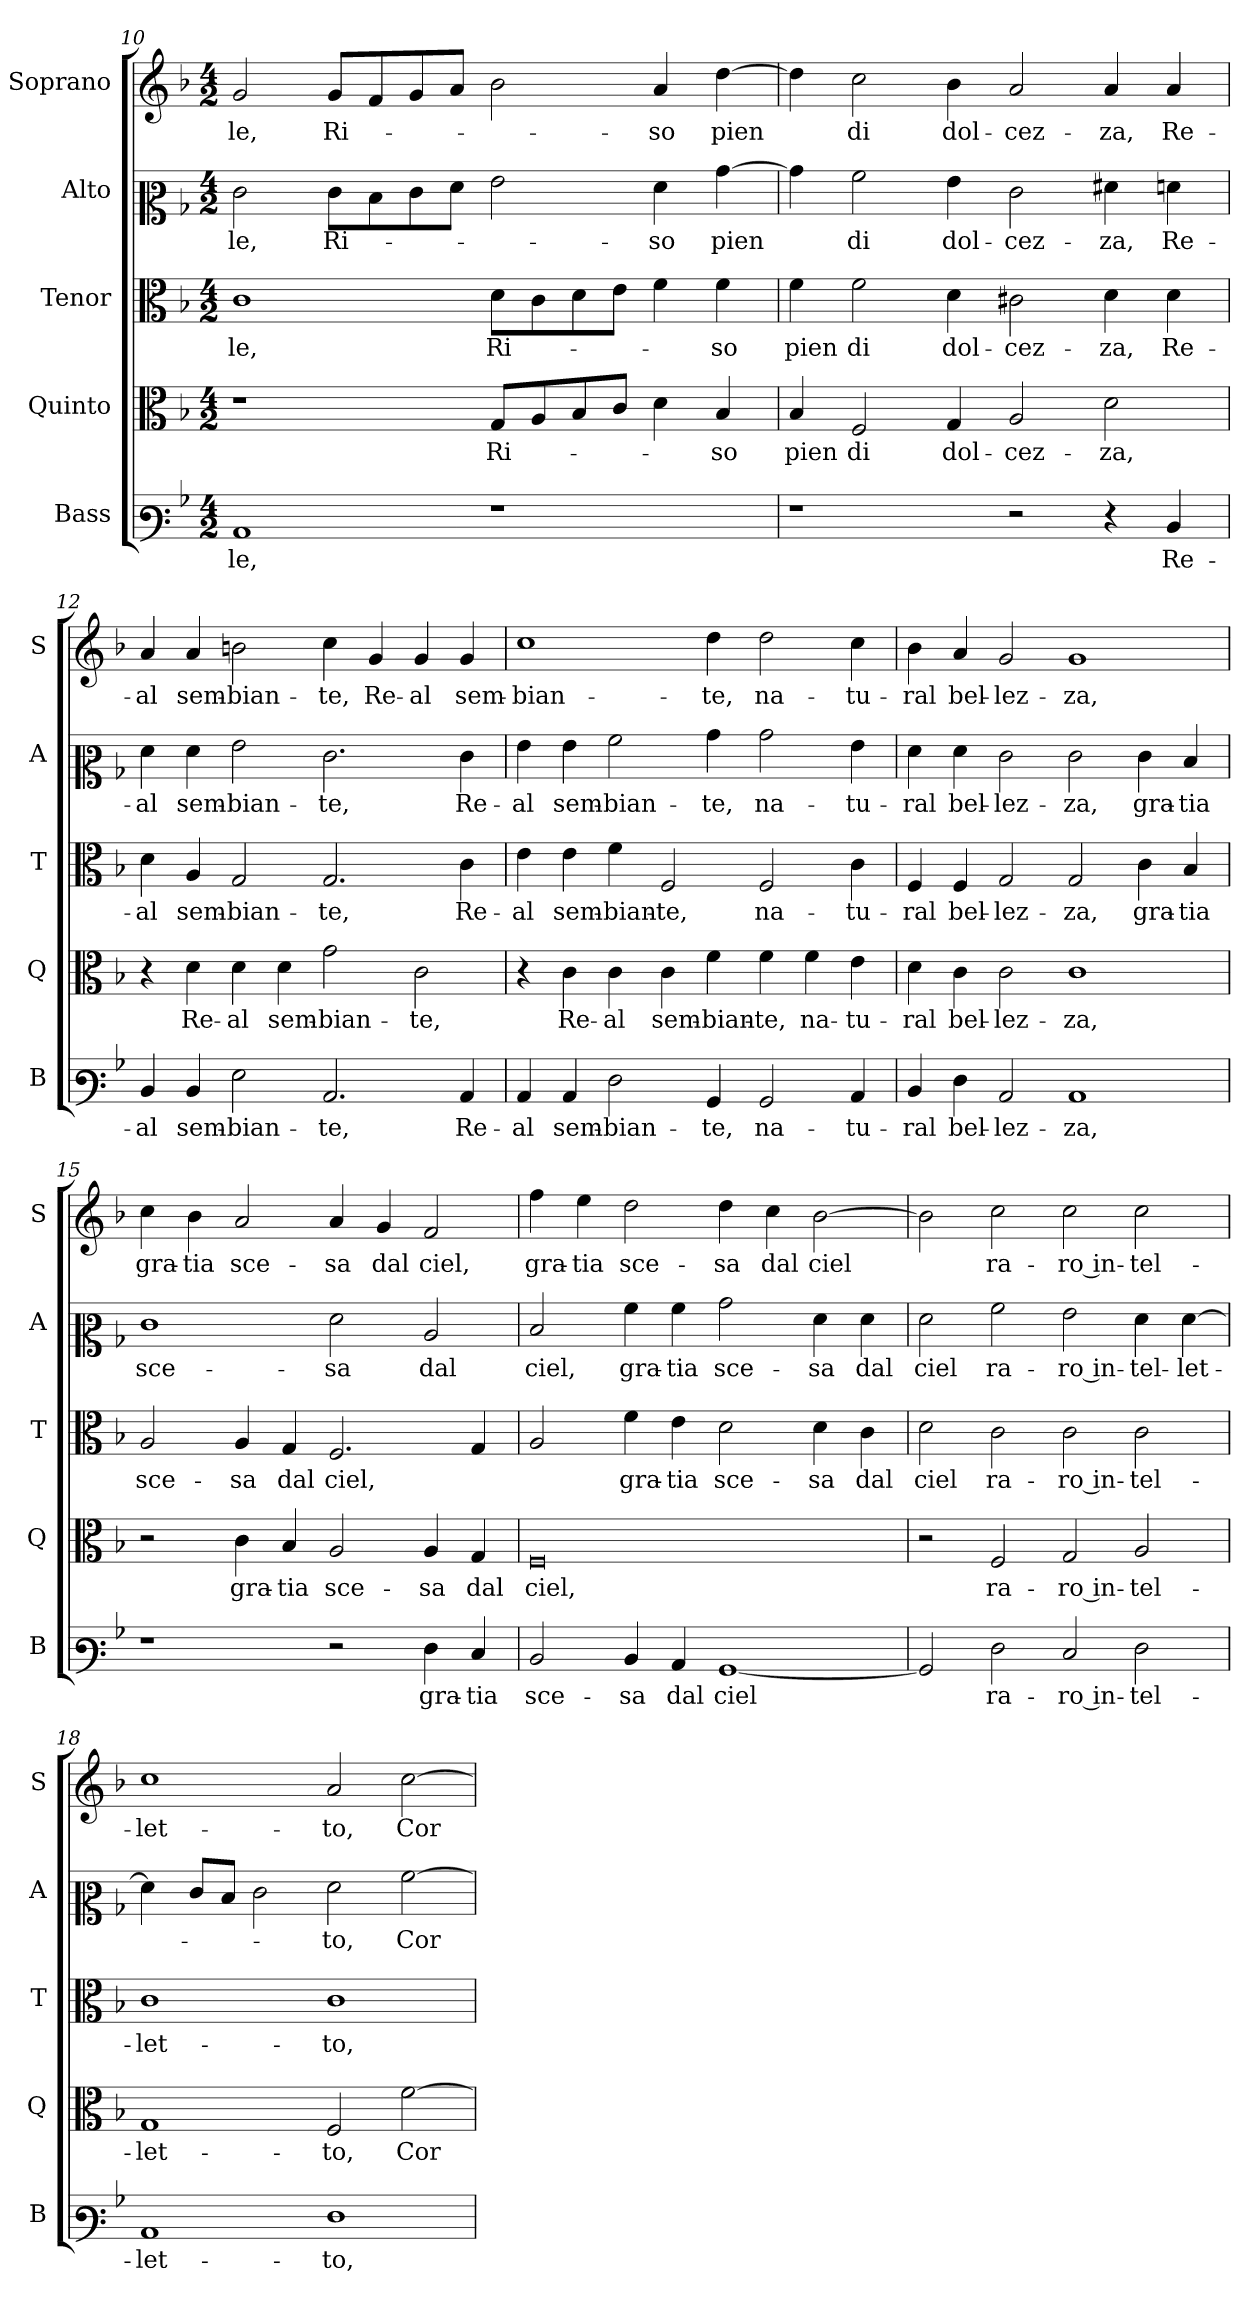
**kern	**text	**kern	**text	**kern	**text	**kern	**text	**kern	**text
*part5	*part5	*part4	*part4	*part3	*part3	*part2	*part2	*part1	*part1
*staff5	*staff5	*staff4	*staff4	*staff3	*staff3	*staff2	*staff2	*staff1	*staff1
*I"Bass	*	*I"Quinto	*	*I"Tenor	*	*I"Alto	*	*I"Soprano	*
*I'B	*	*I'Q	*	*I'T	*	*I'A	*	*I'S	*
*clefF3	*	*clefC3	*	*clefC3	*	*clefC2	*	*clefG2	*
*k[b-]	*	*k[b-]	*	*k[b-]	*	*k[b-]	*	*k[b-]	*
*F:	*	*F:	*	*F:	*	*F:	*	*F:	*
*M4/2	*	*M4/2	*	*M4/2	*	*M4/2	*	*M4/2	*
=10	=10	=10	=10	=10	=10	=10	=10	=10	=10
!	!LO:LY:b	!	!	!	!LO:LY:b	!	!LO:LY:b	!	!LO:LY:b
1C	-le,	1r	.	1c	-le,	2e\	-le,	2g/	-le,
!	!	!	!	!	!	!	!LO:LY:b	!	!LO:LY:b
.	.	.	.	.	.	8e\L	Ri-	8g/L	Ri-
.	.	.	.	.	.	8d\	.	8f/	.
.	.	.	.	.	.	8e\	.	8g/	.
.	.	.	.	.	.	8f\J	.	8a/J	.
!	!	!	!LO:LY:b	!	!LO:LY:b	!	!	!	!
1r	.	8G/L	Ri-	8d\L	Ri-	2g\	.	2b-\	.
.	.	8A/	.	8c\	.	.	.	.	.
.	.	8B-/	.	8d\	.	.	.	.	.
.	.	8c/J	.	8e\J	.	.	.	.	.
!	!	!	!	!	!	!	!LO:LY:b	!	!LO:LY:b
.	.	4d\	.	4f\	.	4f\	-so	4a/	-so
!	!	!	!LO:LY:b	!	!LO:LY:b	!	!LO:LY:b	!	!LO:LY:b
.	.	4B-/	-so	4f\	-so	[4b-\	pien	[4dd\	pien
=11	=11	=11	=11	=11	=11	=11	=11	=11	=11
!	!	!	!LO:LY:b	!	!LO:LY:b	!	!	!	!
1r	.	4B-/	pien	4f\	pien	4b-\]	.	4dd\]	.
!	!	!	!LO:LY:b	!	!LO:LY:b	!	!LO:LY:b	!	!LO:LY:b
.	.	2F/	di	2f\	di	2a\	di	2cc\	di
!	!	!	!LO:LY:b	!	!LO:LY:b	!	!LO:LY:b	!	!LO:LY:b
.	.	4G/	dol-	4d\	dol-	4g\	dol-	4b-\	dol-
!	!	!	!LO:LY:b	!	!LO:LY:b	!	!LO:LY:b	!	!LO:LY:b
2r	.	2A/	-cez-	2c#X\	-cez-	2e\	-cez-	2a/	-cez-
!	!	!	!LO:LY:b	!	!LO:LY:b	!	!LO:LY:b	!	!LO:LY:b
4r	.	2d\	-za,	4d\	-za,	4f#X\	-za,	4a/	-za,
!	!LO:LY:b	!	!	!	!LO:LY:b	!	!LO:LY:b	!	!LO:LY:b
4D/	Re-	.	.	4d\	Re-	4fn\	Re-	4a/	Re-
!!LO:LB:g=z
=12	=12	=12	=12	=12	=12	=12	=12	=12	=12
!	!LO:LY:b	!	!	!	!LO:LY:b	!	!LO:LY:b	!	!LO:LY:b
4D/	-al	4r	.	4d\	-al	4f\	-al	4a/	-al
!	!LO:LY:b	!	!LO:LY:b	!	!LO:LY:b	!	!LO:LY:b	!	!LO:LY:b
4D/	sem-	4d\	Re-	4A/	sem-	4f\	sem-	4a/	sem-
!	!LO:LY:b	!	!LO:LY:b	!	!LO:LY:b	!	!LO:LY:b	!	!LO:LY:b
2G\	-bian-	4d\	-al	2G/	-bian-	2g\	-bian-	2bn\	-bian-
!	!	!	!LO:LY:b	!	!	!	!	!	!
.	.	4d\	sem-	.	.	.	.	.	.
!	!LO:LY:b	!	!LO:LY:b	!	!LO:LY:b	!	!LO:LY:b	!	!LO:LY:b
2.C/	-te,	2g\	-bian-	2.G/	-te,	2.e\	-te,	4cc\	-te,
!	!	!	!	!	!	!	!	!	!LO:LY:b
.	.	.	.	.	.	.	.	4g/	Re-
!	!	!	!LO:LY:b	!	!	!	!	!	!LO:LY:b
.	.	2c\	-te,	.	.	.	.	4g/	-al
!	!LO:LY:b	!	!	!	!LO:LY:b	!	!LO:LY:b	!	!LO:LY:b
4C/	Re-	.	.	4c\	Re-	4e\	Re-	4g/	sem-
=13	=13	=13	=13	=13	=13	=13	=13	=13	=13
!	!LO:LY:b	!	!	!	!LO:LY:b	!	!LO:LY:b	!	!LO:LY:b
4C/	-al	4r	.	4e\	-al	4g\	-al	1cc	-bian-
!	!LO:LY:b	!	!LO:LY:b	!	!LO:LY:b	!	!LO:LY:b	!	!
4C/	sem-	4c\	Re-	4e\	sem-	4g\	sem-	.	.
!	!LO:LY:b	!	!LO:LY:b	!	!LO:LY:b	!	!LO:LY:b	!	!
2F\	-bian-	4c\	-al	4f\	-bian-	2a\	-bian-	.	.
!	!	!	!LO:LY:b	!	!LO:LY:b	!	!	!	!
.	.	4c\	sem-	2F/	-te,	.	.	.	.
!	!LO:LY:b	!	!LO:LY:b	!	!	!	!LO:LY:b	!	!LO:LY:b
4BB-/	-te,	4f\	-bian-	.	.	4b-\	-te,	4dd\	-te,
!	!LO:LY:b	!	!LO:LY:b	!	!LO:LY:b	!	!LO:LY:b	!	!LO:LY:b
2BB-/	na-	4f\	-te,	2F/	na-	2b-\	na-	2dd\	na-
!	!	!	!LO:LY:b	!	!	!	!	!	!
.	.	4f\	na-	.	.	.	.	.	.
!	!LO:LY:b	!	!LO:LY:b	!	!LO:LY:b	!	!LO:LY:b	!	!LO:LY:b
4C/	-tu-	4e\	-tu-	4c\	-tu-	4g\	-tu-	4cc\	-tu-
=14	=14	=14	=14	=14	=14	=14	=14	=14	=14
!	!LO:LY:b	!	!LO:LY:b	!	!LO:LY:b	!	!LO:LY:b	!	!LO:LY:b
4D/	-ral	4d\	-ral	4F/	-ral	4f\	-ral	4b-\	-ral
!	!LO:LY:b	!	!LO:LY:b	!	!LO:LY:b	!	!LO:LY:b	!	!LO:LY:b
4F\	bel-	4c\	bel-	4F/	bel-	4f\	bel-	4a/	bel-
!	!LO:LY:b	!	!LO:LY:b	!	!LO:LY:b	!	!LO:LY:b	!	!LO:LY:b
2C/	-lez-	2c\	-lez-	2G/	-lez-	2e\	-lez-	2g/	-lez-
!	!LO:LY:b	!	!LO:LY:b	!	!LO:LY:b	!	!LO:LY:b	!	!LO:LY:b
1C	-za,	1c	-za,	2G/	-za,	2e\	-za,	1g	-za,
!	!	!	!	!	!LO:LY:b	!	!LO:LY:b	!	!
.	.	.	.	4c\	gra-	4e\	gra-	.	.
!	!	!	!	!	!LO:LY:b	!	!LO:LY:b	!	!
.	.	.	.	4B-/	-tia	4d/	-tia	.	.
!!LO:LB:g=z
=15	=15	=15	=15	=15	=15	=15	=15	=15	=15
!	!	!	!	!	!LO:LY:b	!	!LO:LY:b	!	!LO:LY:b
1r	.	2r	.	2A/	sce-	1e	sce-	4cc\	gra-
!	!	!	!	!	!	!	!	!	!LO:LY:b
.	.	.	.	.	.	.	.	4b-\	-tia
!	!	!	!LO:LY:b	!	!LO:LY:b	!	!	!	!LO:LY:b
.	.	4c\	gra-	4A/	-sa	.	.	2a/	sce-
!	!	!	!LO:LY:b	!	!LO:LY:b	!	!	!	!
.	.	4B-/	-tia	4G/	dal	.	.	.	.
!	!	!	!LO:LY:b	!	!LO:LY:b	!	!LO:LY:b	!	!LO:LY:b
2r	.	2A/	sce-	2.F/	ciel,	2f\	-sa	4a/	-sa
!	!	!	!	!	!	!	!	!	!LO:LY:b
.	.	.	.	.	.	.	.	4g/	dal
!	!LO:LY:b	!	!LO:LY:b	!	!	!	!LO:LY:b	!	!LO:LY:b
4F\	gra-	4A/	-sa	.	.	2c/	dal	2f/	ciel,
!	!LO:LY:b	!	!LO:LY:b	!	!	!	!	!	!
4E/	-tia	4G/	dal	4G/	.	.	.	.	.
=16	=16	=16	=16	=16	=16	=16	=16	=16	=16
!	!LO:LY:b	!	!LO:LY:b	!	!	!	!LO:LY:b	!	!LO:LY:b
2D/	sce-	0F	ciel,	2A/	.	2d/	ciel,	4ff\	gra-
!	!	!	!	!	!	!	!	!	!LO:LY:b
.	.	.	.	.	.	.	.	4ee\	-tia
!	!LO:LY:b	!	!	!	!LO:LY:b	!	!LO:LY:b	!	!LO:LY:b
4D/	-sa	.	.	4f\	gra-	4a\	gra-	2dd\	sce-
!	!LO:LY:b	!	!	!	!LO:LY:b	!	!LO:LY:b	!	!
4C/	dal	.	.	4e\	-tia	4a\	-tia	.	.
!	!LO:LY:b	!	!	!	!LO:LY:b	!	!LO:LY:b	!	!LO:LY:b
[1BB-	ciel	.	.	2d\	sce-	2b-\	sce-	4dd\	-sa
!	!	!	!	!	!	!	!	!	!LO:LY:b
.	.	.	.	.	.	.	.	4cc\	dal
!	!	!	!	!	!LO:LY:b	!	!LO:LY:b	!	!LO:LY:b
.	.	.	.	4d\	-sa	4f\	-sa	[2b-\	ciel
!	!	!	!	!	!LO:LY:b	!	!LO:LY:b	!	!
.	.	.	.	4c\	dal	4f\	dal	.	.
=17	=17	=17	=17	=17	=17	=17	=17	=17	=17
!	!	!	!	!	!LO:LY:b	!	!LO:LY:b	!	!
2BB-/]	.	2r	.	2d\	ciel	2f\	ciel	2b-\]	.
!	!LO:LY:b	!	!LO:LY:b	!	!LO:LY:b	!	!LO:LY:b	!	!LO:LY:b
2F\	ra-	2F/	ra-	2c\	ra-	2a\	ra-	2cc\	ra-
!	!LO:LY:b	!	!LO:LY:b	!	!LO:LY:b	!	!LO:LY:b	!	!LO:LY:b
2E/	-ro in-	2G/	-ro in-	2c\	-ro in-	2g\	-ro in-	2cc\	-ro in-
!	!LO:LY:b	!	!LO:LY:b	!	!LO:LY:b	!	!LO:LY:b	!	!LO:LY:b
2F\	-tel-	2A/	-tel-	2c\	-tel-	4f\	-tel-	2cc\	-tel-
!	!	!	!	!	!	!	!LO:LY:b	!	!
.	.	.	.	.	.	[4f\	-let-	.	.
!!LO:PB:g=z
=18	=18	=18	=18	=18	=18	=18	=18	=18	=18
!	!LO:LY:b	!	!LO:LY:b	!	!LO:LY:b	!	!	!	!LO:LY:b
1C	-let-	1G	-let-	1c	-let-	4f\]	.	1cc	-let-
.	.	.	.	.	.	8e/L	.	.	.
.	.	.	.	.	.	8d/J	.	.	.
.	.	.	.	.	.	2e\	.	.	.
!	!LO:LY:b	!	!LO:LY:b	!	!LO:LY:b	!	!LO:LY:b	!	!LO:LY:b
1F	-to,	2F/	-to,	1c	-to,	2f\	-to,	2a/	-to,
!	!	!	!LO:LY:b	!	!	!	!LO:LY:b	!	!LO:LY:b
.	.	[2f\	Cor	.	.	[2a\	Cor	[2cc\	Cor
=	=	=	=	=	=	=	=	=	=
*-	*-	*-	*-	*-	*-	*-	*-	*-	*-
